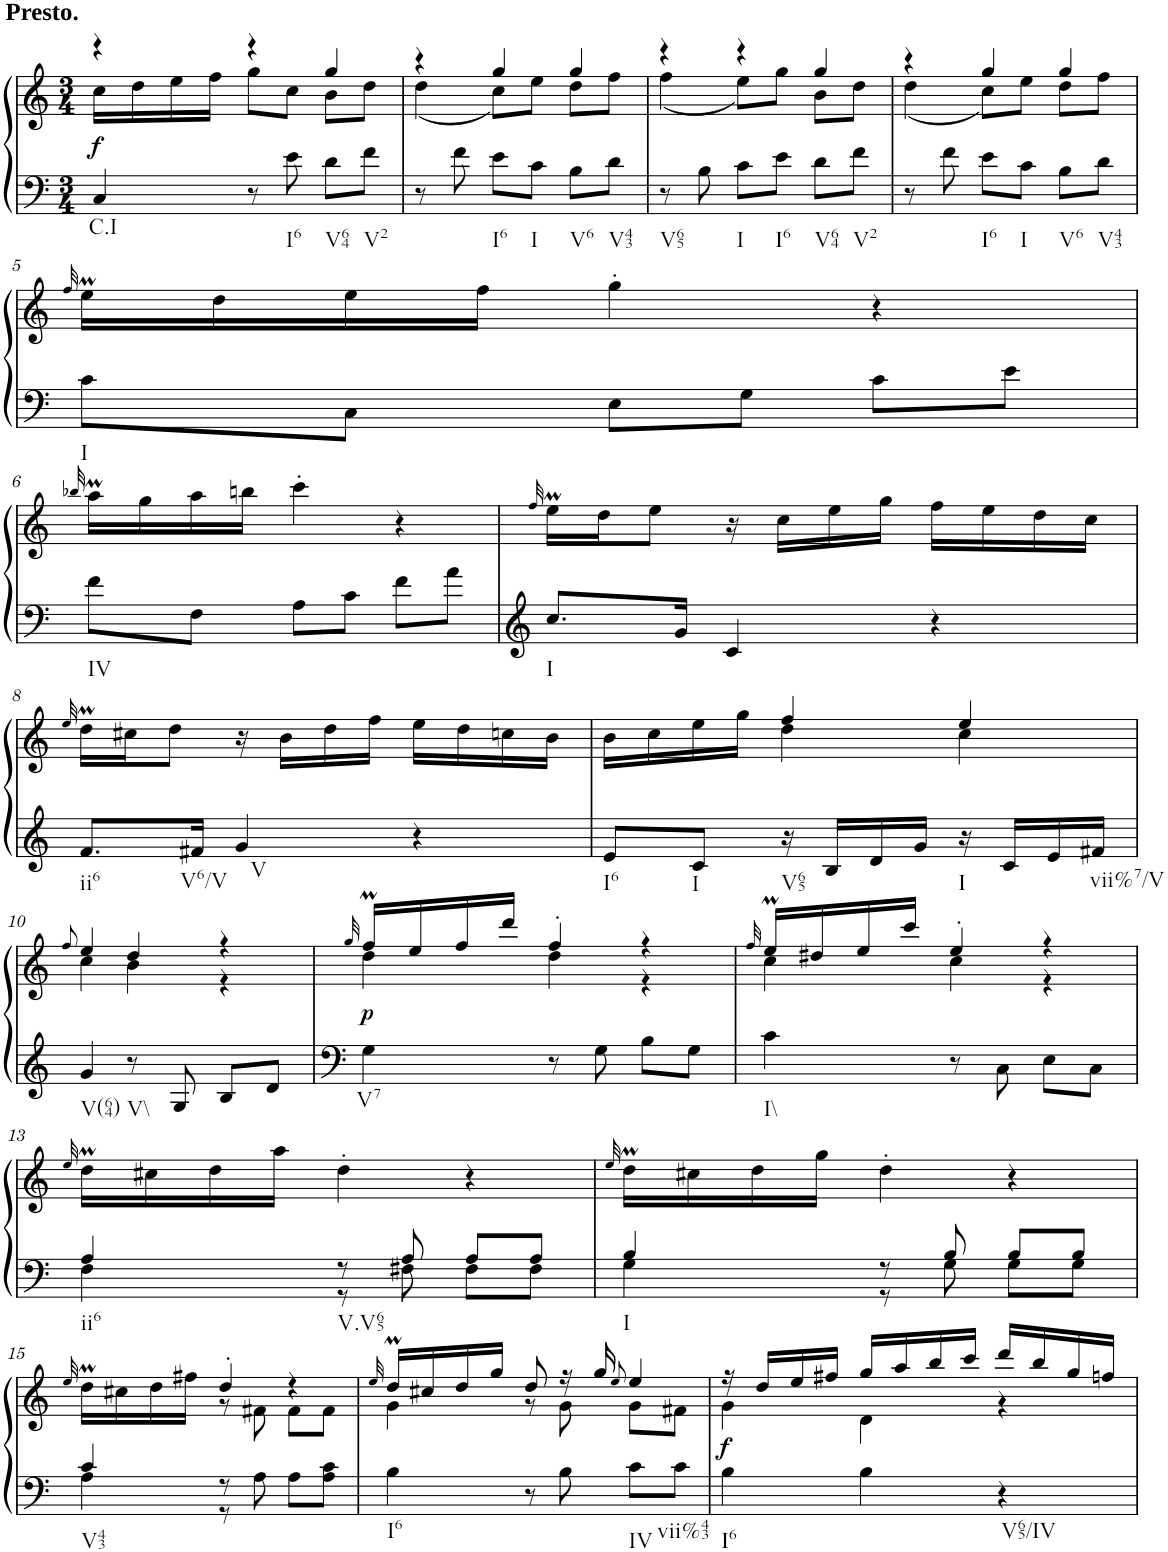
**kern	**kern	**dynam
*part1	*part1	*part1
*staff2	*staff1	*staff1/2
*I"unbenannt1	*	*
*clefF4	*clefG2	*
*k[]	*k[]	*
*M3/4	*M3/4	*
=1	=1	=1
*	*^	*
!	!LO:TX:a:B:t=Presto.	!	!
!LO:TX:b:t=C.I	!	!	!
!	!	!	!LO:DY:b
4C/	4r	16cc\LL	f
.	.	16dd\	.
.	.	16ee\	.
.	.	16ff\JJ	.
8r	4r	8gg\L	.
!LO:TX:b:t=I6	!	!	!
8e\	.	8cc\J	.
!LO:TX:b:t=V64	!	!	!
8d\L	4gg/	8b\L	.
!LO:TX:b:t=V2	!	!	!
8f\J	.	8dd\J	.
=2	=2	=2	=2
8r	4r	(4dd\	.
8f\	.	.	.
!LO:TX:b:t=I6	!	!	!
8e\L	4gg/	8cc\L)	.
!LO:TX:b:t=I	!	!	!
8c\J	.	8ee\J	.
!LO:TX:b:t=V6	!	!	!
8B\L	4gg/	8dd\L	.
!LO:TX:b:t=V43	!	!	!
8d\J	.	8ff\J	.
=3	=3	=3	=3
!LO:TX:b:t=V65	!	!	!
8r	4r	(4ff\	.
8B\	.	.	.
!LO:TX:b:t=I	!	!	!
8c\L	4r	8ee\L)	.
!LO:TX:b:t=I6	!	!	!
8e\J	.	8gg\J	.
!LO:TX:b:t=V64	!	!	!
8d\L	4gg/	8b\L	.
!LO:TX:b:t=V2	!	!	!
8f\J	.	8dd\J	.
=4	=4	=4	=4
8r	4r	(4dd\	.
8f\	.	.	.
!LO:TX:b:t=I6	!	!	!
8e\L	4gg/	8cc\L)	.
!LO:TX:b:t=I	!	!	!
8c\J	.	8ee\J	.
!LO:TX:b:t=V6	!	!	!
8B\L	4gg/	8dd\L	.
!LO:TX:b:t=V43	!	!	!
8d\J	.	8ff\J	.
*	*v	*v	*
!!LO:LB:g=z
=5	=5	=5
.	32qff/	.
!LO:TX:b:t=I	!	!
8c\L	16eem\LL	.
.	16dd\	.
8C\J	16ee\	.
.	16ff\JJ	.
8E\L	4gg'\	.
8G\J	.	.
8c\L	4r	.
8e\J	.	.
!!LO:LB:g=z
=6	=6	=6
.	32qbb-X/	.
!LO:TX:b:t=IV	!	!
8f\L	16aaM\LL	.
.	16gg\	.
8F\J	16aa\	.
.	16bbn\JJ	.
8A\L	4ccc'\	.
8c\J	.	.
8f\L	4r	.
8a\J	.	.
=7	=7	=7
.	32qff/	.
!LO:TX:b:t=I	!	!
8.cc/L	16eem\LL	.
.	16dd\J	.
.	8ee\J	.
16g/Jk	.	.
4c/	16r	.
.	16cc\LL	.
.	16ee\	.
.	16gg\JJ	.
4r	16ff\LL	.
.	16ee\	.
.	16dd\	.
.	16cc\JJ	.
!!LO:LB:g=z
=8	=8	=8
.	32qee/	.
!LO:TX:b:t=ii6	!	!
8.f/L	16ddM\LL	.
.	16cc#X\J	.
.	8dd\J	.
!LO:TX:b:t=V6/V	!	!
16f#X/Jk	.	.
!LO:TX:b:t=V	!	!
4g/	16r	.
.	16b\LL	.
.	16dd\	.
.	16ff\JJ	.
4r	16ee\LL	.
.	16dd\	.
.	16ccn\	.
.	16b\JJ	.
=9	=9	=9
*	*^	*
!LO:TX:b:t=I6	!	!	!
8e/L	16b\LL	4ryy	.
.	16cc\	.	.
!LO:TX:b:t=I	!	!	!
8c/J	16ee\	.	.
.	16gg\JJ	.	.
!LO:TX:b:t=V65	!	!	!
16r	4ff/	4dd\	.
16B/LL	.	.	.
16d/	.	.	.
16g/JJ	.	.	.
!LO:TX:b:t=I	!	!	!
16r	4ee/	4cc\	.
16c/LL	.	.	.
16e/	.	.	.
!LO:TX:b:t=vii%7/V	!	!	!
16f#X/JJ	.	.	.
!!LO:LB:g=z	!!
=10	=10	=10	=10
.	8qff/	.	.
!LO:TX:b:t=V(64)	!	!	!
4g/	4ee/	4cc\	.
!LO:TX:b:t=V\\	!	!	!
8r	4dd/	4b\	.
8G/	.	.	.
8B/L	4r	4r	.
8d/J	.	.	.
=11	=11	=11	=11
.	.	32qgg/	.
!LO:TX:b:t=V7	!	!	!
!	!	!	!LO:DY:b
4G\	16ffM/LL	4dd\	p
.	16ee/	.	.
.	16ff/	.	.
.	16ddd/JJ	.	.
8r	4ff'/	4dd\	.
8G\	.	.	.
8B\L	4r	4r	.
8G\J	.	.	.
=12	=12	=12	=12
.	32qff/	.	.
!LO:TX:b:t=I\\	!	!	!
4c\	16eem/LL	4cc\	.
.	16dd#X/	.	.
.	16ee/	.	.
.	16ccc/JJ	.	.
8r	4ee'/	4cc\	.
8C\	.	.	.
8E\L	4r	4r	.
8C\J	.	.	.
*	*v	*v	*
!!LO:LB:g=z
=13	=13	=13
.	32qee/	.
*^	*	*
!LO:TX:b:t=ii6	!	!	!
4A/	4F\	16ddM\LL	.
.	.	16cc#X\	.
.	.	16dd\	.
.	.	16aa\JJ	.
!LO:TX:b:t=V.V65	!	!	!
8r	8r	4dd'\	.
8A/	8F#X\	.	.
8A/L	8F#\L	4r	.
8A/J	8F#\J	.	.
=14	=14	=14	=14
.	.	32qee/	.
!LO:TX:b:t=I	!	!	!
4B/	4G\	16ddM\LL	.
.	.	16cc#X\	.
.	.	16dd\	.
.	.	16gg\JJ	.
8r	8r	4dd'\	.
8B/	8G\	.	.
8B/L	8G\L	4r	.
8B/J	8G\J	.	.
!!LO:LB:g=z
=15	=15	=15	=15
.	.	32qee/	.
*	*	*^	*
!LO:TX:b:t=V43	!	!	!	!
4c/	4A\	16ddM\LL	4ryy	.
.	.	16cc#X\	.	.
.	.	16dd\	.	.
.	.	16ff#X\JJ	.	.
8r	8r	4dd'/	8r	.
8A\	4.ryy	.	8f#X\	.
8A\L	.	4r	8f#\L	.
8A\ 8c\J	.	.	8f#\J	.
*v	*v	*	*	*
=16	=16	=16	=16
.	32qee/	.	.
!LO:TX:b:t=I6	!	!	!
4B\	16ddM/LL	4g\	.
.	16cc#X/	.	.
.	16dd/	.	.
.	16gg/JJ	.	.
8r	8dd/	8r	.
8B\	16r	8g\	.
.	16gg/	.	.
.	8qee/	.	.
!LO:TX:b:t=IV	!	!	!
8c\L	4ee/	8g\L	.
!LO:TX:b:t=vii%43	!	!	!
8c\J	.	8f#X\J	.
=17	=17	=17	=17
!LO:TX:b:t=I6	!	!	!
!	!	!	!LO:DY:b
4B\	16r	4g\	f
.	16dd/LL	.	.
.	16ee/	.	.
.	16ff#X/JJ	.	.
4B\	16gg/LL	4d\	.
.	16aa/	.	.
.	16bb/	.	.
.	16ccc/JJ	.	.
!LO:TX:b:t=V65/IV	!	!	!
4r	16ddd/LL	4r	.
.	16bb/	.	.
.	16gg/	.	.
.	16ffn/JJ	.	.
*	*v	*v	*
=	=	=
*-	*-	*-
